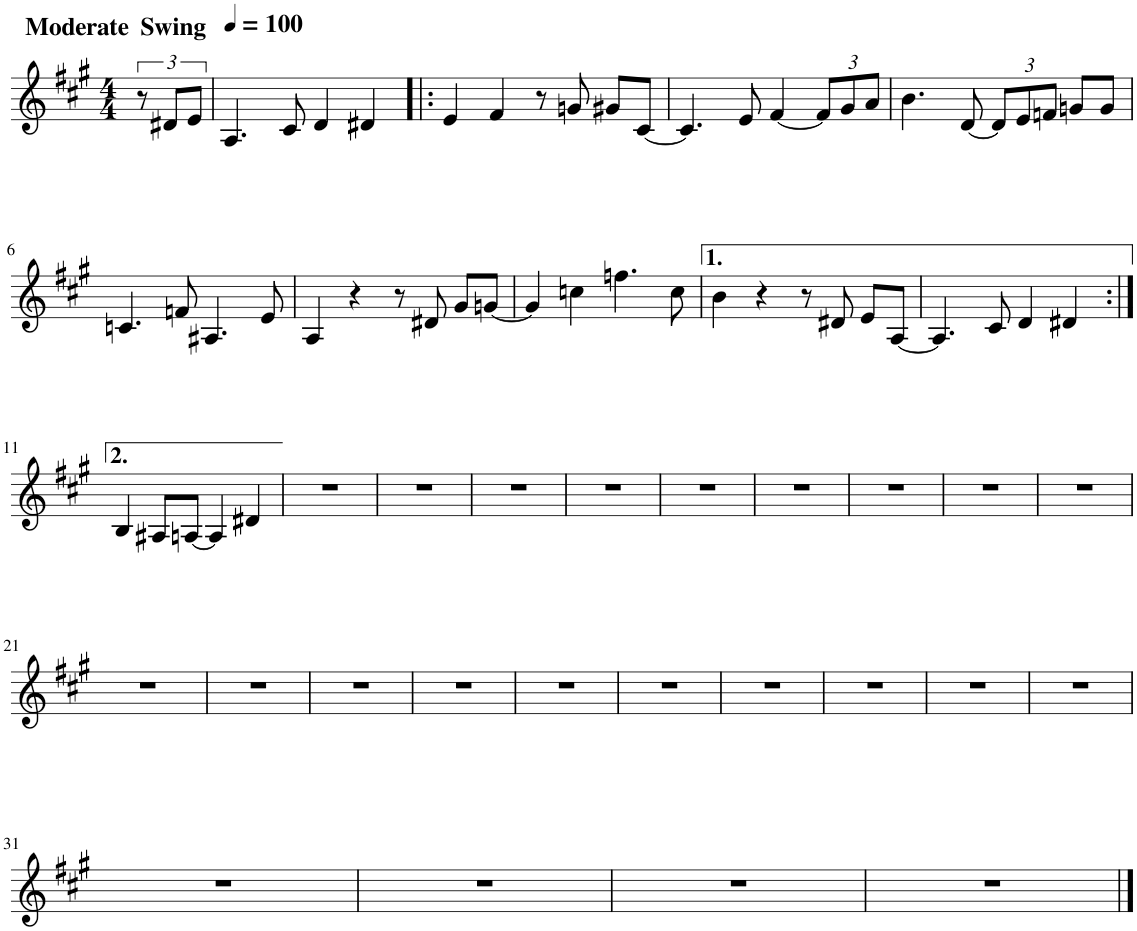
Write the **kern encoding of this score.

**kern
*part1
*staff1
*I"Baritone Saxophone
*I'Bar. Sax.
*clefG2
*Trd12c21
*k[f#c#g#]
*M4/4
=1
12r
*MM100
!LO:TX:a:B:t=Swing
!LO:TX:a:B:t=Moderate
12d#X/L
12e/J
=2
4.A/
8c#/
4d/
4d#X/
=3!|:
4e/
4f#/
8r
8gn/
8g#X/L
[8c#/J
=4
4.c#/]
8e/
[4f#/
*Xbrackettup
12f#/L]
12g#/
12a/J
=5
4.b\
[8d/
12d/L]
12e/
12fn/J
8gn/L
8g/J
!!LO:LB:g=z
=6
4.cn/
8fn/
4.A#X/
8e/
=7
4A/
4r
8r
8d#X/
8g#/L
[8gn/J
=8
4g/]
4ccn\
4.ffn\
8cc\
=9
4b\
4r
8r
8d#X/
8e/L
[8A/J
=10
4.A/]
8c#/
4d/
4d#X/
!!LO:LB:g=z
=11:|!
4B/
8A#X/L
[8An/J
4A/]
4d#X/
=12
1r
=13
1r
=14
1r
=15
1r
=16
1r
=17
1r
=18
1r
=19
1r
=20
1r
!!LO:LB:g=z
=21
1r
=22
1r
=23
1r
=24
1r
=25
1r
=26
1r
=27
1r
=28
1r
=29
1r
=30
1r
!!LO:LB:g=z
=31
1r
=32
1r
=33
1r
=34
1r
==
*-
